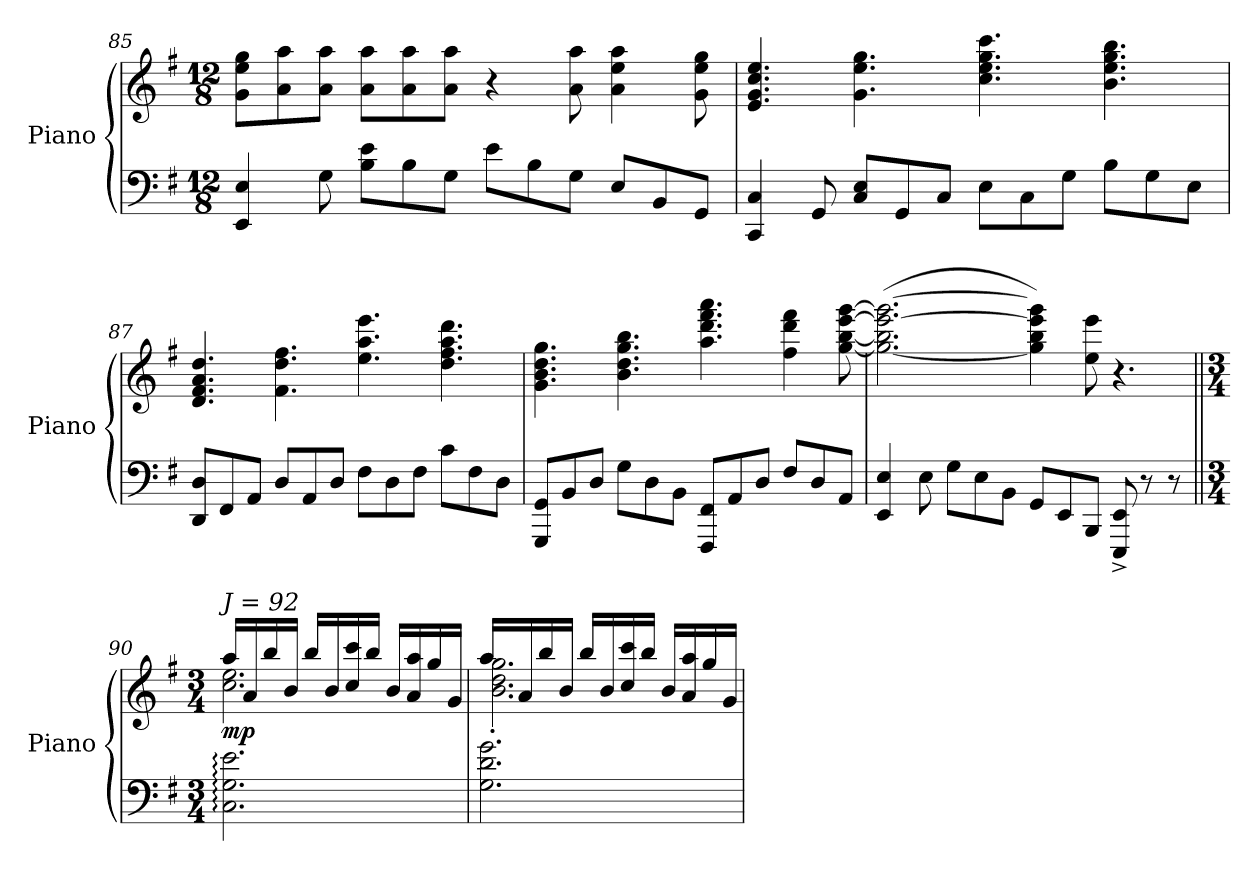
**kern	**kern	**dynam
*part1	*part1	*part1
*staff2	*staff1	*staff1/2
*I"Piano	*	*
*I'Piano	*	*
*clefF4	*clefG2	*
*k[f#]	*k[f#]	*
*M12/8	*M12/8	*
=85	=85	=85
4EE/ 4E/	8g\ 8ee\ 8gg\L	.
.	8a\ 8aa\	.
8G\	8a\ 8aa\J	.
8B\ 8e\L	8a\ 8aa\L	.
8B\	8a\ 8aa\	.
8G\J	8a\ 8aa\J	.
8e\L	4r	.
8B\	.	.
8G\J	8a\ 8aa\	.
8E/L	4a\ 4ee\ 4aa\	.
8BB/	.	.
8GG/J	8g\ 8ee\ 8gg\	.
!!LO:LB:g=z
=86	=86	=86
4CC/ 4C/	4.e/ 4.g/ 4.cc/ 4.ee/	.
8GG/	.	.
8C/ 8E/L	4.g\ 4.ee\ 4.gg\	.
8GG/	.	.
8C/J	.	.
8E\L	4.cc\ 4.ee\ 4.gg\ 4.ccc\	.
8C\	.	.
8G\J	.	.
8B\L	4.b\ 4.ee\ 4.gg\ 4.bb\	.
8G\	.	.
8E\J	.	.
=87	=87	=87
8DD/ 8D/L	4.d/ 4.f#/ 4.a/ 4.dd/	.
8FF#/	.	.
8AA/J	.	.
8D/L	4.f#\ 4.dd\ 4.ff#\	.
8AA/	.	.
8D/J	.	.
8F#\L	4.ee\ 4.aa\ 4.eee\	.
8D\	.	.
8F#\J	.	.
8c\L	4.dd\ 4.ff#\ 4.aa\ 4.ddd\	.
8F#\	.	.
8D\J	.	.
=88	=88	=88
8GGG/ 8GG/L	4.g\ 4.b\ 4.dd\ 4.gg\	.
8BB/	.	.
8D/J	.	.
8G\L	4.b\ 4.dd\ 4.gg\ 4.bb\	.
8D\	.	.
8BB\J	.	.
8FFF#/ 8FF#/L	4.aa\ 4.ddd\ 4.fff#\ 4.aaa\	.
8AA/	.	.
8D/J	.	.
8F#/L	4ff#\ 4ddd\ 4fff#\	.
8D/	.	.
8AA/J	[<8gg\ [<8bb\ [>8eee\ [>8ggg\	.
=89	=89	=89
4EE/ 4E/	(<2.gg\_< 2.bb\] 2.eee\_> 2.ggg\_>	.
8E\	.	.
8G\L	.	.
8E\	.	.
8BB\J	.	.
8GG/L	4gg\] 4bb\ 4eee\] 4ggg\])	.
8EE/	.	.
8BBB/J	8ee\ 8eee\	.
8EEE/^< 8EE/^<	4.r	.
8r	.	.
8r	.	.
!!LO:LB:g=z
=90||	=90||	=90||
*M3/4	*M3/4	*
*	*^	*
!	!LO:TX:a:i:t=J = 92	!	!
!	!	!	!LO:DY:b
2.C\: 2.G\: 2.e\:	16aa/LL	2.cc\ 2.ee\	mp
.	16a/	.	.
.	16bb/	.	.
.	16b/JJ	.	.
.	16bb/LL	.	.
.	16b/	.	.
.	16cc/ 16ccc/	.	.
.	16bb/JJ	.	.
.	16b/LL	.	.
.	16a/ 16aa/	.	.
.	16gg/	.	.
.	16g/JJ	.	.
=91	=91	=91	=91
2.G\ 2.d\ 2.g\	16aa/LL	2.b\'< 2.dd\'< 2.gg\'<	.
.	16a/	.	.
.	16bb/	.	.
.	16b/JJ	.	.
.	16bb/LL	.	.
.	16b/	.	.
.	16cc/ 16ccc/	.	.
.	16bb/JJ	.	.
.	16b/LL	.	.
.	16a/ 16aa/	.	.
.	16gg/	.	.
.	16g/JJ	.	.
*	*v	*v	*
=	=	=
*-	*-	*-
